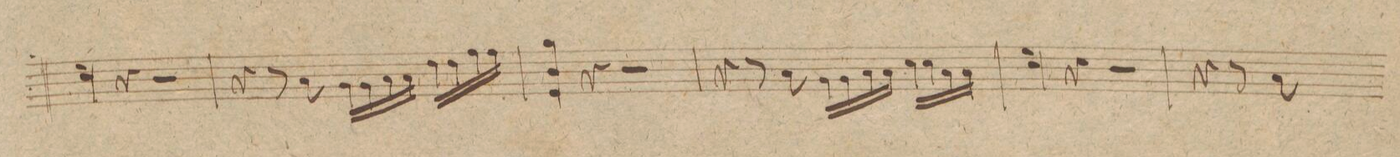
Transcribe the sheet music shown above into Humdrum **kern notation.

**kern	**dynam
*I"Violino. 1mo	*
*clefG2	*
*k[f#c#g#]	*
*met(c|)	*
*M2/2	*
4cc#\ 4ee	.
4r	.
2r	.
=39	=39
4r	.
8r	.
8a\	.
16g#\LL	.
16g#\	.
16a\	.
16a\JJ	.
16dd\LL	.
16dd\	.
16ff#\	.
16ff#\JJ	.
=40	=40
4e\ 4b 4gg#	.
4r	.
2r	.
=41	=41
4r	.
8r	.
8a\	.
16g#\LL	.
16g#\	.
16a\	.
16a\JJ	.
16cc#\LL	.
16cc#\	.
16a\	.
16a\JJ	.
=42	=42
4cc#\ 4ee	.
4r	.
2r	.
=43	=43
4r	.
8r	.
8a\	.
*-	*-
